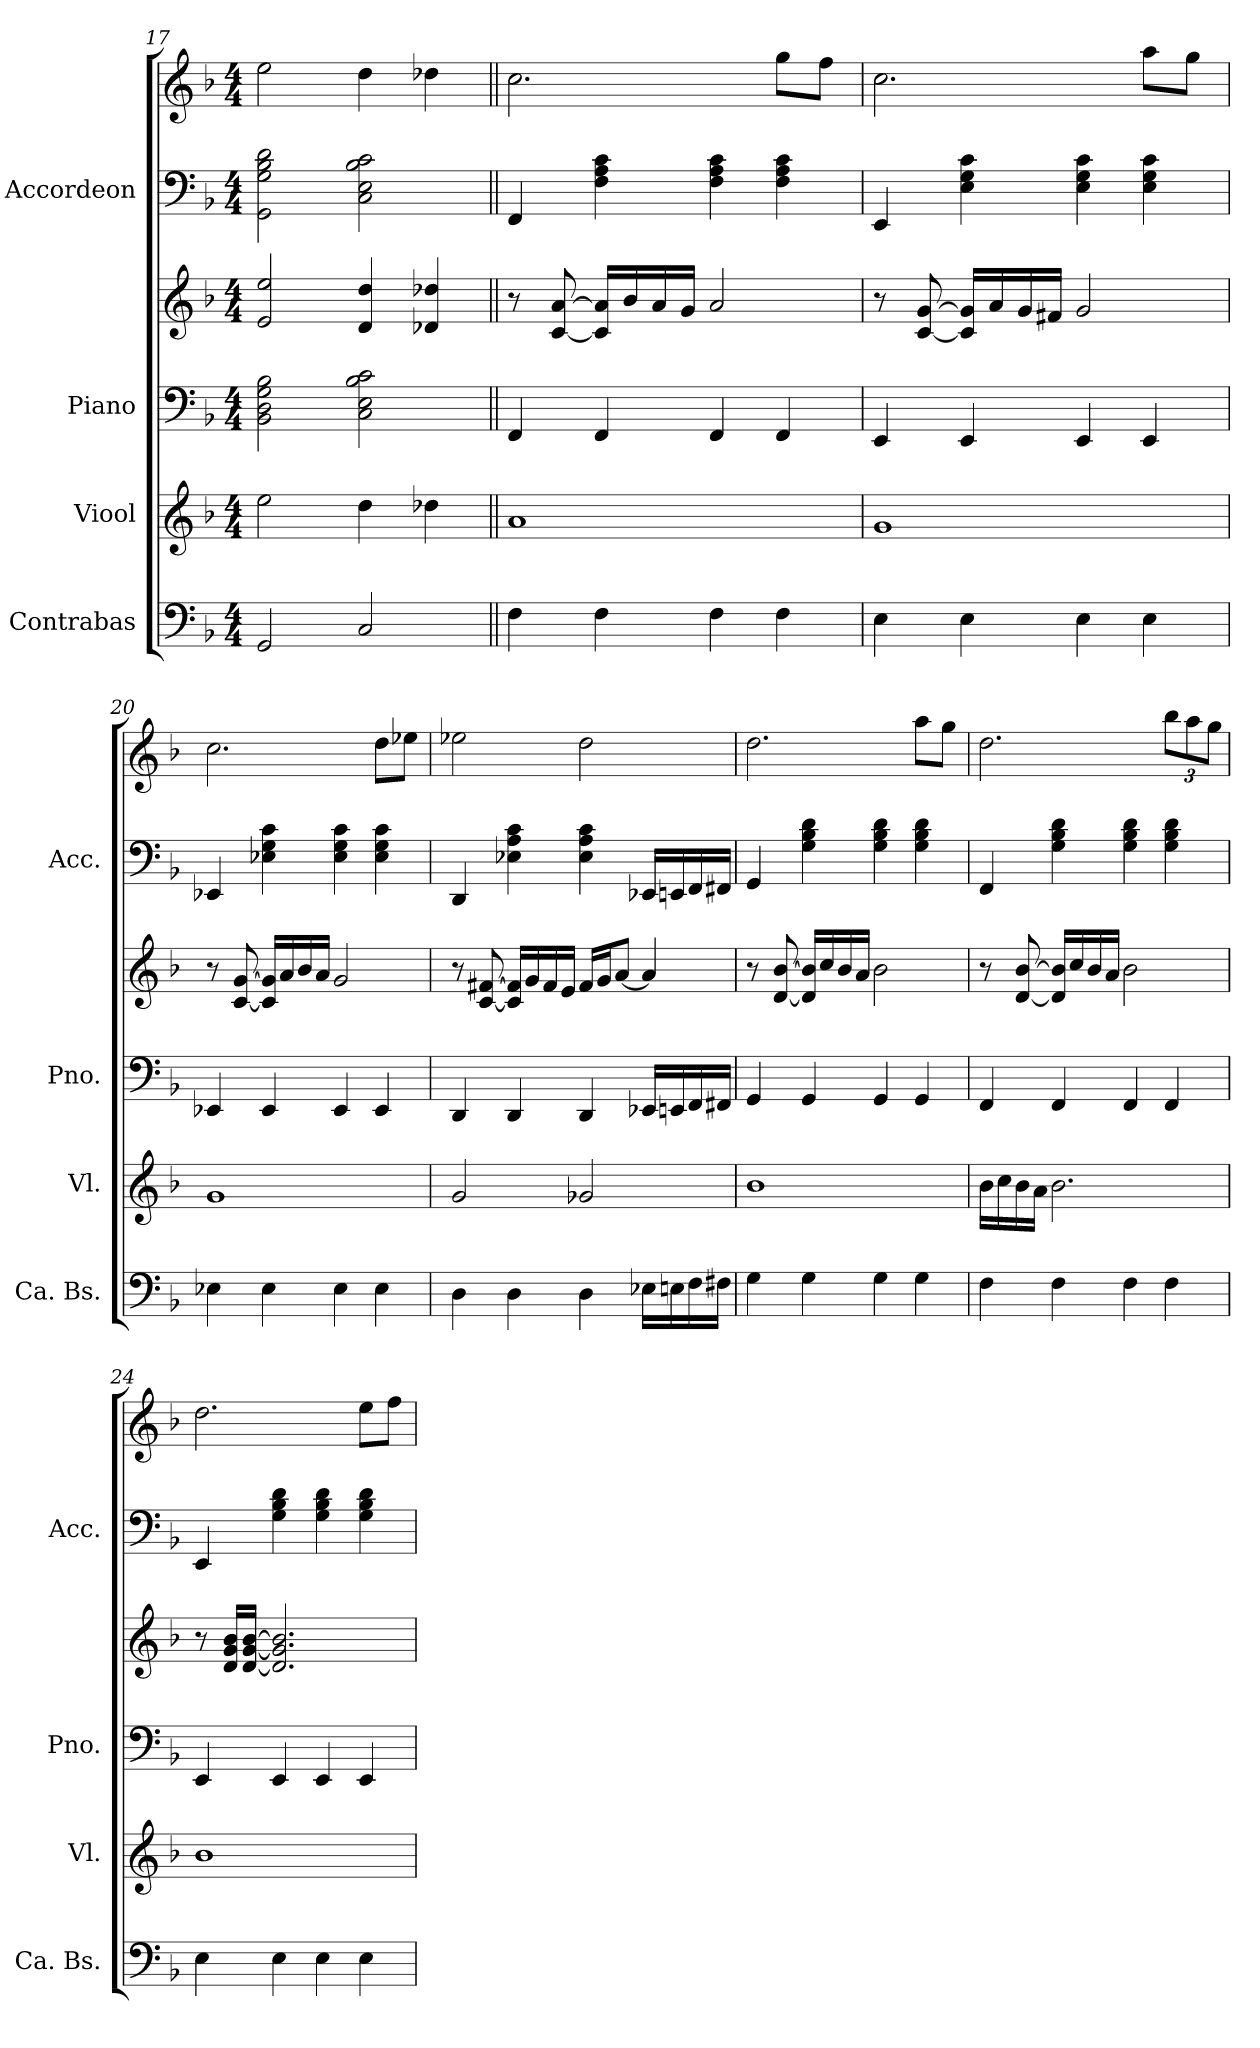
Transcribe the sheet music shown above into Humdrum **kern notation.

**kern	**kern	**kern	**kern	**kern	**kern
*part4	*part3	*part2	*part2	*part1	*part1
*staff6	*staff5	*staff4	*staff3	*staff2	*staff1
*I"Contrabas	*I"Viool	*I"Piano	*	*I"Accordeon	*
*I'Ca. Bs.	*I'Vl.	*I'Pno.	*	*I'Acc.	*
*clefF4	*clefG2	*clefF4	*clefG2	*clefF4	*clefG2
*ITrd7c12	*	*	*	*	*
*k[b-]	*k[b-]	*k[b-]	*k[b-]	*k[b-]	*k[b-]
*M4/4	*M4/4	*M4/4	*M4/4	*M4/4	*M4/4
=17	=17	=17	=17	=17	=17
2GGG/	2ee\	2BB-\ 2D\ 2G\ 2B-\	2e/ 2ee/	2GG\ 2G\ 2B-\ 2d\	2ee\
2CC/	4dd\	2C\ 2E\ 2B-\ 2c\	4d/ 4dd/	2C\ 2E\ 2B-\ 2c\	4dd\
.	4dd-X\	.	4d-X/ 4dd-X/	.	4dd-X\
!!LO:PB:g=z
=18||	=18||	=18||	=18||	=18||	=18||
*	*	*	*	*	*MM70
4FF\	1a	4FF/	8r	4FF/	2.cc\
.	.	.	[8c/ [8a/	.	.
4FF\	.	4FF/	16c/] 16a/]LL	4F\ 4A\ 4c\	.
.	.	.	16b-/	.	.
.	.	.	16a/	.	.
.	.	.	16g/JJ	.	.
4FF\	.	4FF/	2a/	4F\ 4A\ 4c\	.
4FF\	.	4FF/	.	4F\ 4A\ 4c\	8gg\L
.	.	.	.	.	8ff\J
=19	=19	=19	=19	=19	=19
4EE\	1g	4EE/	8r	4EE/	2.cc\
.	.	.	[8c/ [8g/	.	.
4EE\	.	4EE/	16c/] 16g/]LL	4E\ 4G\ 4c\	.
.	.	.	16a/	.	.
.	.	.	16g/	.	.
.	.	.	16f#X/JJ	.	.
4EE\	.	4EE/	2g/	4E\ 4G\ 4c\	.
4EE\	.	4EE/	.	4E\ 4G\ 4c\	8aa\L
.	.	.	.	.	8gg\J
=20	=20	=20	=20	=20	=20
4EE-X\	1g	4EE-X/	8r	4EE-X/	2.cc\
.	.	.	[8c/ [8g/	.	.
4EE-\	.	4EE-/	16c/] 16g/]LL	4E-X\ 4G\ 4c\	.
.	.	.	16a/	.	.
.	.	.	16b-/	.	.
.	.	.	16a/JJ	.	.
4EE-\	.	4EE-/	2g/	4E-\ 4G\ 4c\	.
4EE-\	.	4EE-/	.	4E-\ 4G\ 4c\	8dd\L
.	.	.	.	.	8ee-X\J
!!LO:LB:g=z
=21	=21	=21	=21	=21	=21
4DD\	2g/	4DD/	8r	4DD/	2ee-X\
.	.	.	[8c/ [8f#X/	.	.
4DD\	.	4DD/	16c/] 16f#/]LL	4E-X\ 4A\ 4c\	.
.	.	.	16g/	.	.
.	.	.	16f#/	.	.
.	.	.	16e/JJ	.	.
4DD\	2g-X/	4DD/	16f#/LL	4E-\ 4A\ 4c\	2dd\
.	.	.	16g/J	.	.
.	.	.	[8a/J	.	.
16EE-X\LL	.	16EE-X/LL	4a/]	16EE-X/LL	.
16EEn\	.	16EEn/	.	16EEn/	.
16FF\	.	16FF/	.	16FF/	.
16FF#X\JJ	.	16FF#X/JJ	.	16FF#X/JJ	.
=22	=22	=22	=22	=22	=22
4GG\	1b-	4GG/	8r	4GG/	2.dd\
.	.	.	[8d/ [8b-/	.	.
4GG\	.	4GG/	16d/] 16b-/]LL	4G\ 4B-\ 4d\	.
.	.	.	16cc/	.	.
.	.	.	16b-/	.	.
.	.	.	16a/JJ	.	.
4GG\	.	4GG/	2b-\	4G\ 4B-\ 4d\	.
4GG\	.	4GG/	.	4G\ 4B-\ 4d\	8aa\L
.	.	.	.	.	8gg\J
=23	=23	=23	=23	=23	=23
4FF\	16b-\LL	4FF/	8r	4FF/	2.dd\
.	16cc\	.	.	.	.
.	16b-\	.	[8d/ [8b-/	.	.
.	16a\JJ	.	.	.	.
4FF\	2.b-\	4FF/	16d/] 16b-/]LL	4G\ 4B-\ 4d\	.
.	.	.	16cc/	.	.
.	.	.	16b-/	.	.
.	.	.	16a/JJ	.	.
4FF\	.	4FF/	2b-\	4G\ 4B-\ 4d\	.
*	*	*	*	*	*Xbrackettup
4FF\	.	4FF/	.	4G\ 4B-\ 4d\	12bb-\L
.	.	.	.	.	12aa\
.	.	.	.	.	12gg\J
!!LO:PB:g=z
=24	=24	=24	=24	=24	=24
4EE\	1b-	4EE/	8r	4EE/	2.dd\
.	.	.	16d/ 16g/ 16b-/LL	.	.
.	.	.	[16d/ [16g/ [16b-/JJ	.	.
4EE\	.	4EE/	2.d/] 2.g/] 2.b-/]	4G\ 4B-\ 4d\	.
4EE\	.	4EE/	.	4G\ 4B-\ 4d\	.
4EE\	.	4EE/	.	4G\ 4B-\ 4d\	8ee\L
.	.	.	.	.	8ff\J
=	=	=	=	=	=
*-	*-	*-	*-	*-	*-
